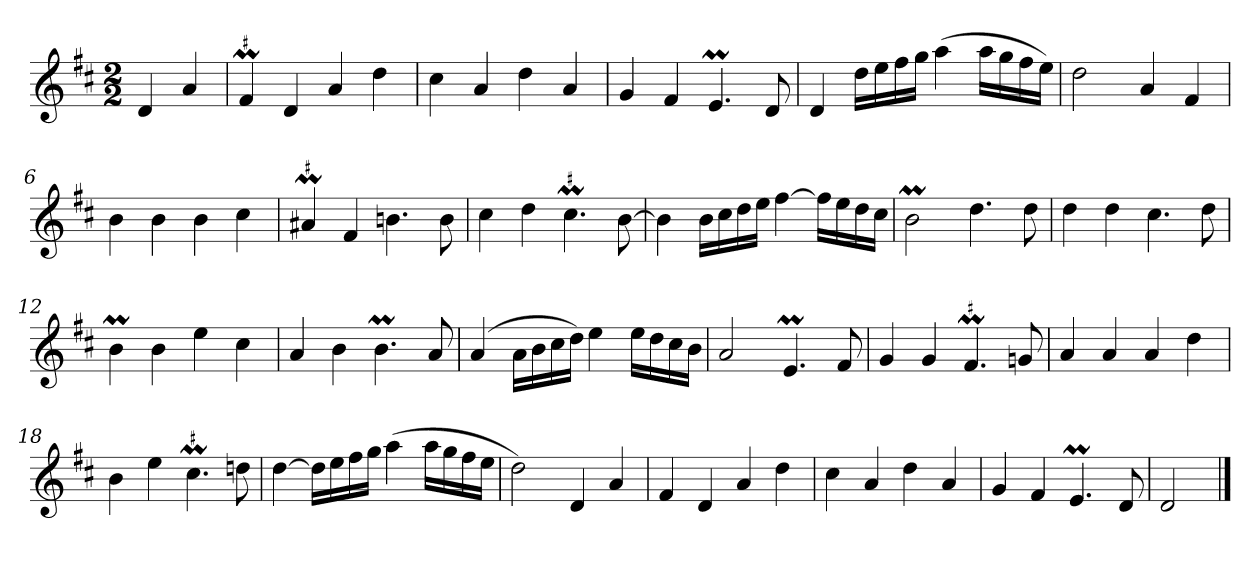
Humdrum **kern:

**kern
*part1
*staff1
*clefG2
*k[f#c#]
*D:
*M2/2
*MM120
=
4d
4a
=1
!LO:MOR:acc=#
4f#M
4d
4a
4dd
=2
4cc#
4a
4dd
4a
=3
4g
4f#
4.eM
8d
=4
4d
16dd\LL
16ee\
16ff#\
16gg\JJ
(4aa
16aa\LL
16gg\
16ff#\
16ee\JJ)
=5
2dd
4a
4f#
=6
4b
4b
4b
4cc#
=7
!LO:MOR:acc=#
4a#XM
4f#
4.bn
8b
=8
4cc#
4dd
!LO:MOR:acc=#
4.cc#M
[8b
=9
4b]
16b\LL
16cc#\
16dd\
16ee\JJ
[4ff#
16ff#\LL]
16ee\
16dd\
16cc#\JJ
=10
2bM
4.dd
8dd
=11
4dd
4dd
4.cc#
8dd
=12
4bM
4b
4ee
4cc#
=13
4a
4b
4.bM
8a
=14
(4a
16a\LL
16b\
16cc#\
16dd\JJ)
4ee
16ee\LL
16dd\
16cc#\
16b\JJ
=15
2a
4.eM
8f#
=16
4g
4g
!LO:MOR:acc=#
4.f#M
8gn
=17
4a
4a
4a
4dd
=18
4b
4ee
!LO:MOR:acc=#
4.cc#M
8ddn
=19
[4dd
16dd\LL]
16ee\
16ff#\
16gg\JJ
(4aa
16aa\LL
16gg\
16ff#\
16ee\JJ
=20
2dd)
4d
4a
=21
4f#
4d
4a
4dd
=22
4cc#
4a
4dd
4a
=23
4g
4f#
4.eM
8d
=24
2d
==
*-
